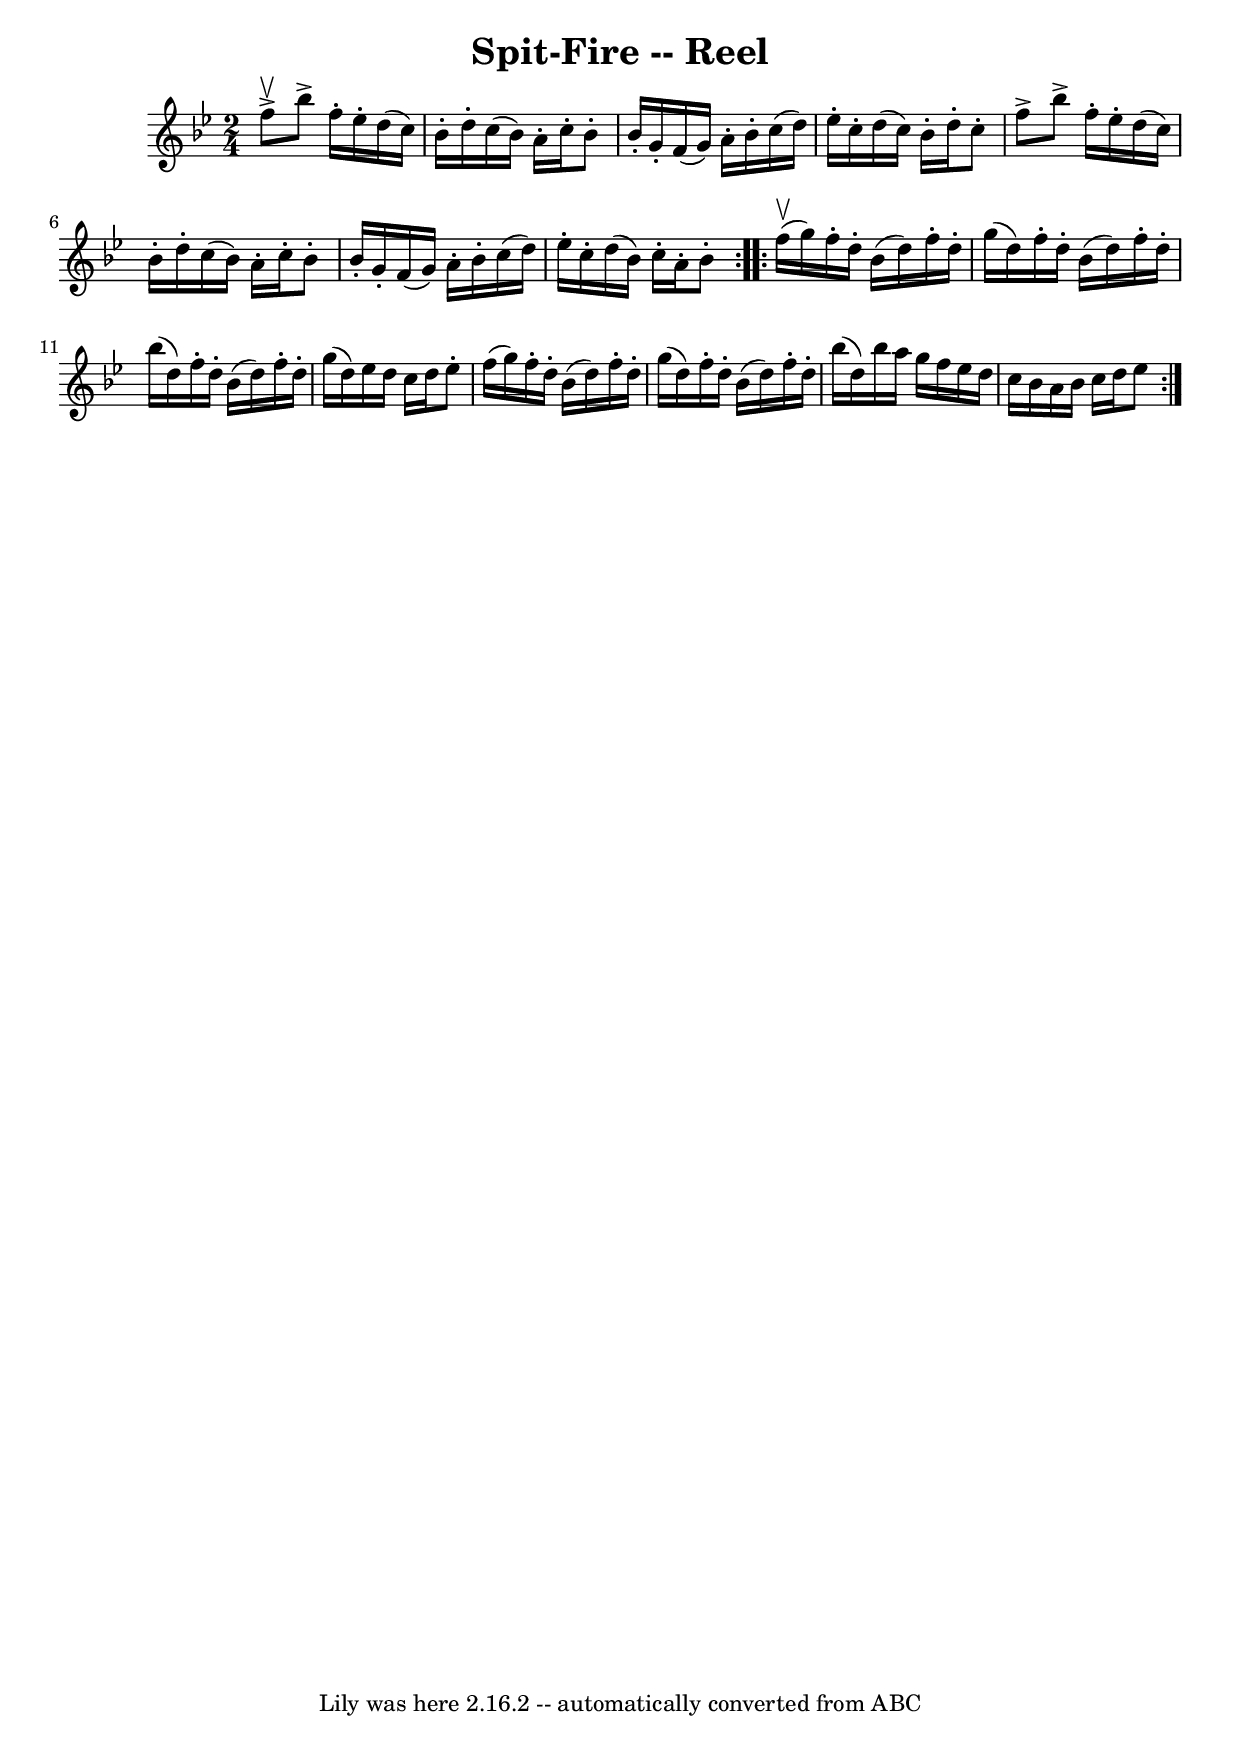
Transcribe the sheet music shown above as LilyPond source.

\version "2.16.2"
\include "Mammoth.ily"
\header {
  %% book = "Ryan's Mammoth Collection"
  crossRefNumber = "1"
  footnotes = "\\\\174"
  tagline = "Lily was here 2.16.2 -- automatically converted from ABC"
  title = "Spit-Fire -- Reel"

}
voicedefault =  {



  \repeat volta 2 {

    \time 2/4 
    \key bes \major f''8^\upbow^\accent |
    bes''8^\accent   
    f''16 -. ees''16 -. d''16 (c''16) bes'16 -. d''16 -.   |
    
    c''16 (bes'16) a'16 -. c''16 -. bes'8 -. bes'16 -. g'16 -.   
    |
    f'16 (g'16) a'16 -. bes'16 -. c''16 (d''16)   
    ees''16 -. c''16 -.   |
    d''16 (c''16) bes'16 -. d''16 -. 
    c''8 -. f''8^\accent   |
    bes''8^\accent f''16 -. ees''16 
    -. d''16 (c''16) bes'16 -. d''16 -.   |
    c''16 (bes'16  
    -) a'16 -. c''16 -. bes'8 -. bes'16 -. g'16 -.   |
    f'16 (
    g'16) a'16 -. bes'16 -. c''16 (d''16) ees''16 -. c''16 -.   
    |
    d''16 (bes'16) c''16 -. a'16 -. bes'8 -.   

  } 
  \repeat volta 2 {
    f''16^\upbow(g''16) |
    f''16 -.   
    d''16 -. bes'16 (d''16) f''16 -. d''16 -. g''16 (d''16)   
    |
    f''16 -. d''16 -. bes'16 (d''16) f''16 -. d''16 -.   
    bes''16 (d''16)   |
    f''16 -. d''16 -. bes'16 (d''16)   
    f''16 -. d''16 -. g''16 (d''16)   |
    ees''16 d''16    
    c''16 d''16 ees''8 -. f''16 (g''16)   |
    f''16 -.   
    d''16 -. bes'16 (d''16) f''16 -. d''16 -. g''16 (d''16)   
    |
    f''16 -. d''16 -. bes'16 (d''16) f''16 -. d''16 -.   
    bes''16 (d''16)   |
    bes''16 a''16 g''16 f''16    
    ees''16 d''16 c''16 bes'16    |
    a'16 bes'16 c''16    
    d''16 ees''8      
  }   

}

\score{
  <<

    \context Staff="default"
    {
      \voicedefault 
      
    }

  >>
  \layout {
    
  }
  \midi {
  }

}
